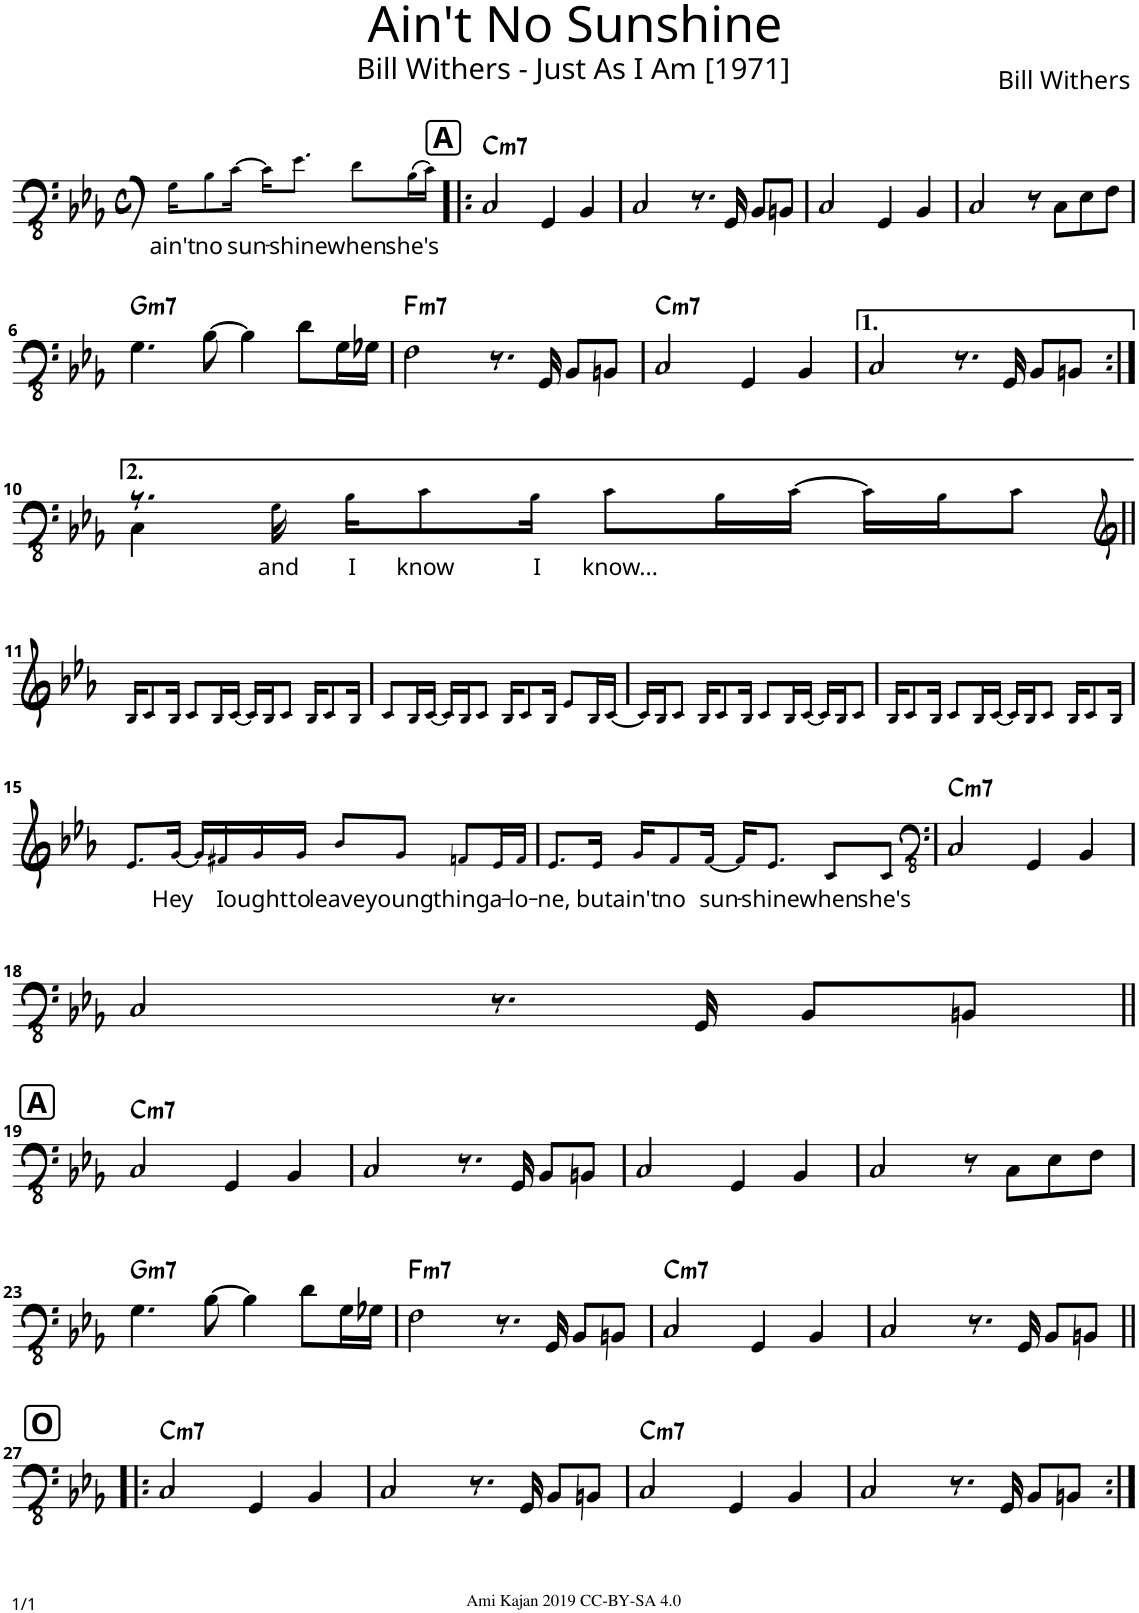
**kern	**text	**harte
*part1	*part1	*part1
*staff1	*staff1	*
*I"Piano	*	*
*I'Pno.	*	*
*clefFv4	*	*
*k[b-e-a-]	*	*
*M4/4	*	*
*met(c)	*	*
=1	=1	=1
!	!LO:LY:b	!
16GG!\KL	ain't	.
!	!LO:LY:b	!
8BB-!\	no	.
!	!LO:LY:b	!
[16C!\Jk	sun-	.
16C!\KL]	.	.
!	!LO:LY:b	!
8.E-!\J	-shine	.
!	!LO:LY:b	!
8D!\L	when	.
!	!LO:LY:b	!
(16BB-!\L	she's	.
16C!\JJ)	.	.
!!LO:REH:place=s1:a:B:cj:fs=14:t=A
=2!|:	=2!|:	=2!|:
!	!	!LO:H:kt=m7
2CC/	.	C:min7
4GGG/	.	.
4BBB-/	.	.
=3	=3	=3
2CC/	.	.
8.r	.	.
16GGG/	.	.
8BBB-/L	.	.
8BBBn/J	.	.
=4	=4	=4
2CC/	.	.
4GGG/	.	.
4BBB-/	.	.
=5	=5	=5
2CC/	.	.
8r	.	.
8CC\L	.	.
8EE-\	.	.
8FF\J	.	.
!!LO:LB:g=z
=6	=6	=6
!	!	!LO:H:kt=m7
4.GG\	.	G:min7
[8BB-\	.	.
4BB-\]	.	.
8D\L	.	.
16GG\L	.	.
16GG-X\JJ	.	.
=7	=7	=7
!	!	!LO:H:kt=m7
2FF\	.	F:min7
8.r	.	.
16GGG/	.	.
8BBB-/L	.	.
8BBBn/J	.	.
=8	=8	=8
!	!	!LO:H:kt=m7
2CC/	.	C:min7
4GGG/	.	.
4BBB-/	.	.
=9	=9	=9
2CC/	.	.
8.r	.	.
16GGG/	.	.
8BBB-/L	.	.
8BBBn/J	.	.
!!LO:LB:g=z
=10:|!	=10:|!	=10:|!
*^	*	*
8.r	4CC\	.	.
!	!	!LO:LY:b	!
16GG!\	.	and	.
!	!	!LO:LY:b	!
16BB-!\KL	2.ryy	I	.
!	!	!LO:LY:b	!
8C!\	.	know	.
!	!	!LO:LY:b	!
16BB-!\Jk	.	I	.
!	!	!LO:LY:b	!
8C!\L	.	know...	.
16BB-!\L	.	.	.
[16C!\JJ	.	.	.
16C!\LL]	.	.	.
16BB-!\J	.	.	.
8C!\J	.	.	.
*v	*v	*	*
!!LO:LB:g=z
=11||	=11||	=11||
*clefG2	*	*
16B-!/KL	.	.
8c!/	.	.
16B-!/Jk	.	.
8c!/L	.	.
16B-!/L	.	.
[16c!/JJ	.	.
16c!/LL]	.	.
16B-!/J	.	.
8c!/J	.	.
16B-!/KL	.	.
8c!/	.	.
16B-!/Jk	.	.
=12	=12	=12
8c!/L	.	.
16B-!/L	.	.
[16c!/JJ	.	.
16c!/LL]	.	.
16B-!/J	.	.
8c!/J	.	.
16B-!/KL	.	.
8c!/	.	.
16B-!/Jk	.	.
8e-!/L	.	.
16B-!/L	.	.
[16c!/JJ	.	.
=13	=13	=13
16c!/LL]	.	.
16B-!/J	.	.
8c!/J	.	.
16B-!/KL	.	.
8c!/	.	.
16B-!/Jk	.	.
8c!/L	.	.
16B-!/L	.	.
[16c!/JJ	.	.
16c!/LL]	.	.
16B-!/J	.	.
8c!/J	.	.
=14	=14	=14
16B-!/KL	.	.
8c!/	.	.
16B-!/Jk	.	.
8c!/L	.	.
16B-!/L	.	.
[16c!/JJ	.	.
16c!/LL]	.	.
16B-!/J	.	.
8c!/J	.	.
16B-!/KL	.	.
8c!/	.	.
16B-!/Jk	.	.
!!LO:LB:g=z
=15	=15	=15
8.e-!/L	.	.
!	!LO:LY:b	!
[16g!/Jk	Hey	.
16g!/LL]	.	.
!	!LO:LY:b	!
16f#X!/	I	.
!	!LO:LY:b	!
16g!/	ought	.
!	!LO:LY:b	!
16g!/JJ	to	.
!	!LO:LY:b	!
8b-!/L	leave	.
!	!LO:LY:b	!
8g!/J	young	.
!	!LO:LY:b	!
8fn!/L	thing	.
!	!LO:LY:b	!
16e-!/L	a-	.
!	!LO:LY:b	!
16f!/JJ	-lo-	.
=16	=16	=16
!	!LO:LY:b	!
8.e-!/L	-ne,	.
!	!LO:LY:b	!
16e-!/Jk	but	.
!	!LO:LY:b	!
16g!/KL	ain't	.
!	!LO:LY:b	!
8f!/	no	.
!	!LO:LY:b	!
[16f!/Jk	sun-	.
16f!/KL]	.	.
!	!LO:LY:b	!
8.e-!/J	-shine	.
!	!LO:LY:b	!
8c!/L	when	.
!	!LO:LY:b	!
8c!/J	she's	.
=17	=17	=17
*clefFv4	*	*
!	!	!LO:H:kt=m7
2CC/	.	C:min7
4GGG/	.	.
4BBB-/	.	.
!!LO:LB:g=z
=18	=18	=18
2CC/	.	.
8.r	.	.
16GGG/	.	.
8BBB-/L	.	.
8BBBn/J	.	.
!!LO:LB:g=z
!!LO:REH:place=s1:a:B:cj:fs=14:t=A
=19||	=19||	=19||
!	!	!LO:H:kt=m7
2CC/	.	C:min7
4GGG/	.	.
4BBB-/	.	.
=20	=20	=20
2CC/	.	.
8.r	.	.
16GGG/	.	.
8BBB-/L	.	.
8BBBn/J	.	.
=21	=21	=21
2CC/	.	.
4GGG/	.	.
4BBB-/	.	.
=22	=22	=22
2CC/	.	.
8r	.	.
8CC\L	.	.
8EE-\	.	.
8FF\J	.	.
!!LO:LB:g=z
=23	=23	=23
!	!	!LO:H:kt=m7
4.GG\	.	G:min7
[8BB-\	.	.
4BB-\]	.	.
8D\L	.	.
16GG\L	.	.
16GG-X\JJ	.	.
=24	=24	=24
!	!	!LO:H:kt=m7
2FF\	.	F:min7
8.r	.	.
16GGG/	.	.
8BBB-/L	.	.
8BBBn/J	.	.
=25	=25	=25
!	!	!LO:H:kt=m7
2CC/	.	C:min7
4GGG/	.	.
4BBB-/	.	.
=26	=26	=26
2CC/	.	.
8.r	.	.
16GGG/	.	.
8BBB-/L	.	.
8BBBn/J	.	.
!!LO:LB:g=z
!!LO:REH:place=s1:a:B:cj:fs=14:t=O
=27!|:	=27!|:	=27!|:
!	!	!LO:H:kt=m7
2CC/	.	C:min7
4GGG/	.	.
4BBB-/	.	.
=28	=28	=28
2CC/	.	.
8.r	.	.
16GGG/	.	.
8BBB-/L	.	.
8BBBn/J	.	.
=29	=29	=29
!	!	!LO:H:kt=m7
2CC/	.	C:min7
4GGG/	.	.
4BBB-/	.	.
=30	=30	=30
2CC/	.	.
8.r	.	.
16GGG/	.	.
8BBB-/L	.	.
8BBBn/J	.	.
=:|!	=:|!	=:|!
*-	*-	*-
